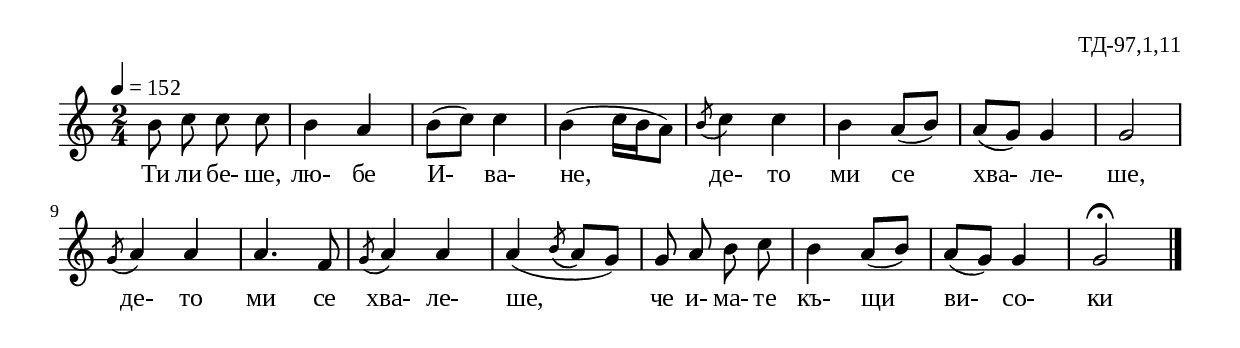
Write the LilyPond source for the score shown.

%{
TD_097_1_11
%}

\include "td-preamble.ly"

\score {
\relative c'' {
 \tempo 4 = 152
 \time 2/4
% \tempo 8 = 168
% \time 7/16
b8 c\noBeam c c\noBeam | b4 a | b8( c) c4 | b4( c16[ b a8]) | \acciaccatura b8 c4 c |
b4 a8( b) | a( g)  g4 | g2 | \acciaccatura g8 a4 a | a4. f8 | \acciaccatura g8 a4 a |
a4( \grace { \stdB b8\( \stdE } a\)[ g]) | g8\noBeam a b\noBeam c | b4 a8( b) | a( g) g4 | g2\fermata
 \bar "|." 
}
\addlyrics { Ти ли бе- ше, лю- бе И- ва- не, де- то ми се хва- ле- ше, 
де- то ми се хва- ле- ше, че и- ма- те къ- щи ви- со- ки }
%
\layout {
  indent = #0
  line-width = 190\mm
  ragged-right=##f
}
%
\midi { 
	\context {
		\Score
		tempoWholesPerMinute = #(ly:make-moment 152 4)
		}
	}
}
%
\header{
  opus = "ТД-97,1,11"
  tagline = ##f
}


